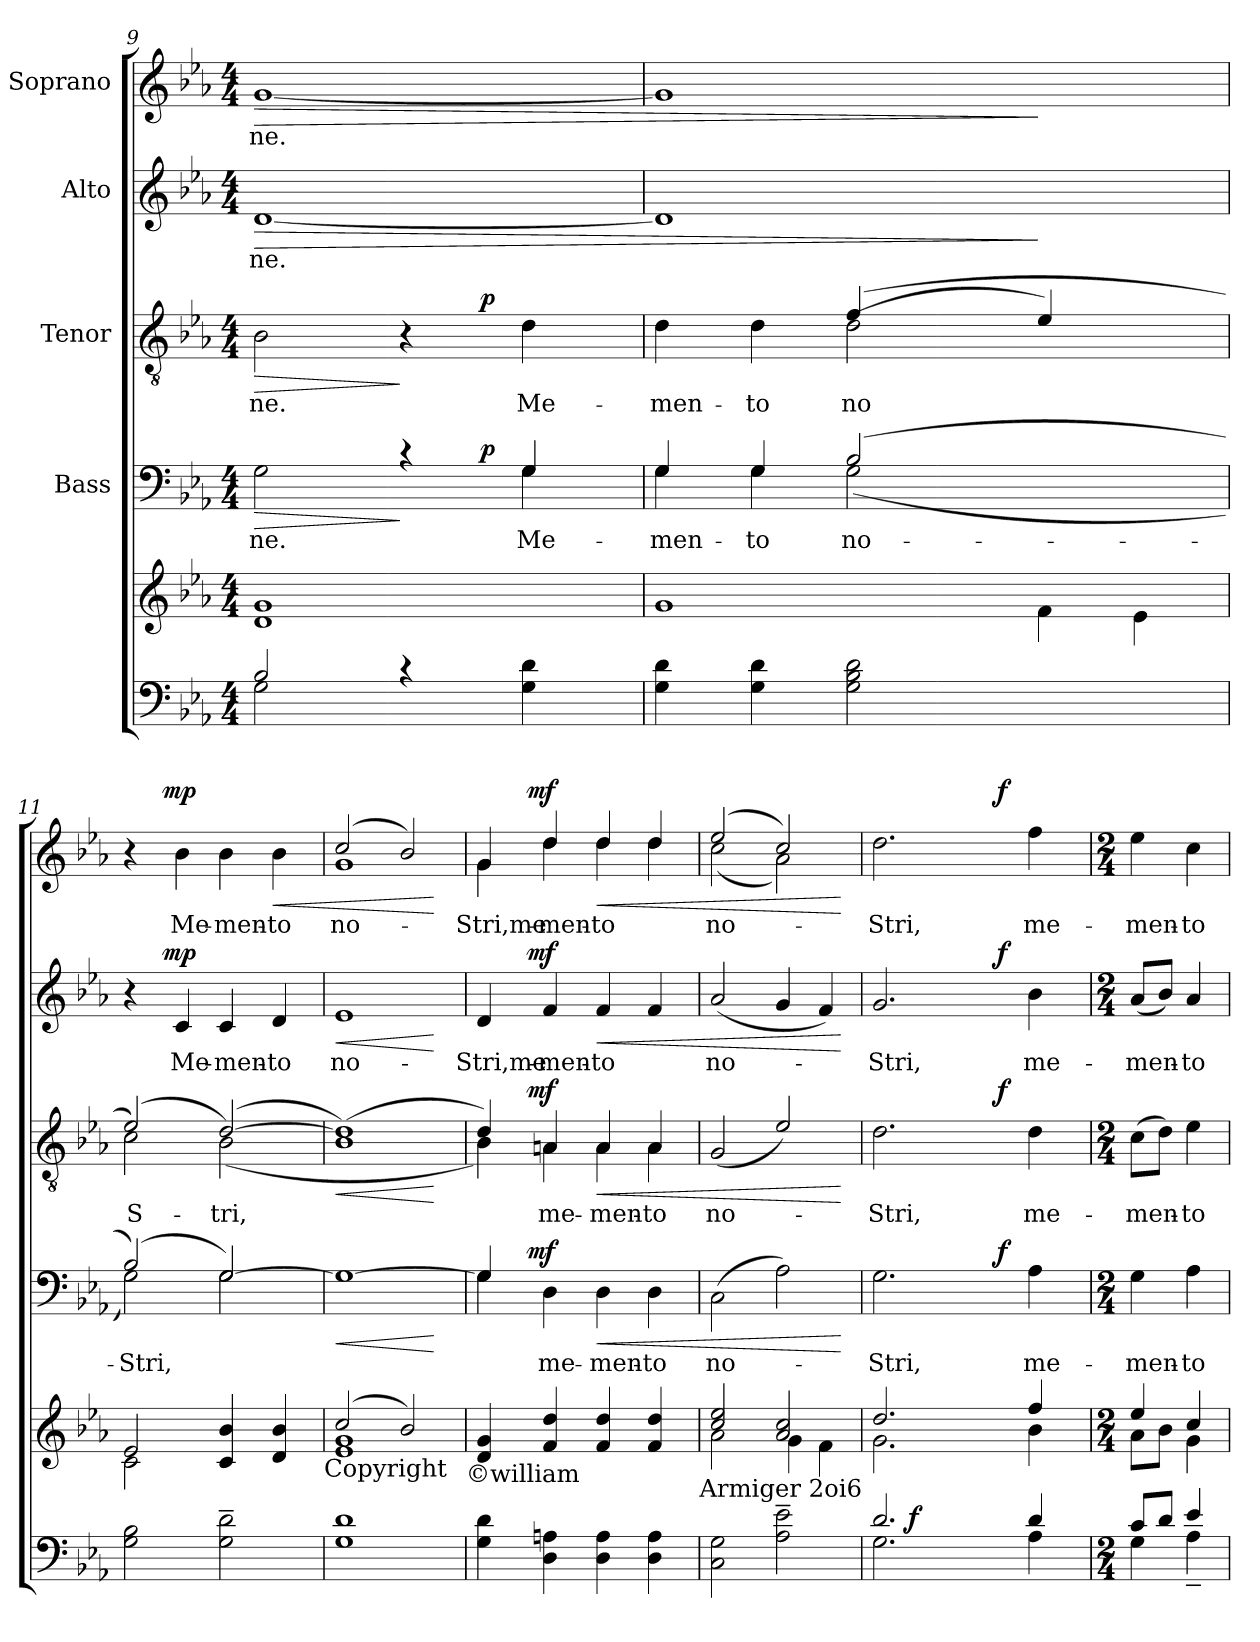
**kern	**kern	**dynam	**kern	**text	**dynam	**kern	**text	**dynam	**kern	**text	**dynam	**kern	**text	**dynam
*part5	*part5	*part5	*part4	*part4	*part4	*part3	*part3	*part3	*part2	*part2	*part2	*part1	*part1	*part1
*staff6	*staff5	*staff5/6	*staff4	*staff4	*staff4	*staff3	*staff3	*staff3	*staff2	*staff2	*staff2	*staff1	*staff1	*staff1
*	*	*	*I"Bass	*	*	*I"Tenor	*	*	*I"Alto	*	*	*I"Soprano	*	*
!!LO:LB:g=z
*clefF4	*clefG2	*	*clefF4	*	*	*clefGv2	*	*	*clefG2	*	*	*clefG2	*	*
*k[b-e-a-]	*k[b-e-a-]	*	*k[b-e-a-]	*	*	*k[b-e-a-]	*	*	*k[b-e-a-]	*	*	*k[b-e-a-]	*	*
*E-:	*E-:	*	*E-:	*	*	*E-:	*	*	*E-:	*	*	*E-:	*	*
*M4/4	*M4/4	*	*M4/4	*	*	*M4/4	*	*	*M4/4	*	*	*M4/4	*	*
=9	=9	=9	=9	=9	=9	=9	=9	=9	=9	=9	=9	=9	=9	=9
*^	*	*	*	*	*	*	*	*	*	*	*	*	*	*
!	!	!	!	!	!LO:LY:b	!LO:HP:b	!	!LO:LY:b	!LO:HP:b	!	!LO:LY:b	!LO:HP:b	!	!LO:LY:b	!LO:HP:b
*	*	*	*	*^	*	*	*^	*	*	*	*	*	*	*	*
*	*	*	*	*	*^	*	*	*	*	*	*	*	*	*	*	*	*
2B-/	2G\	1d 1g	.	2G\	2.ryy	2ryy	-ne.	>	2B-\	2ryy	-ne.	>	[<1d	-ne.	>	[<1g	-ne.	>
4rc	2ryy	.	.	4rc	.	8.ryy	.	]	4r	8.ryy	.	]	.	.	.	.	.	.
!	!	!	!	!	!	!	!	!LO:DY:a	!	!	!	!LO:DY:a	!	!	!	!	!	!
.	.	.	.	.	.	4ryy	.	p	.	4ryy	.	p	.	.	.	.	.	.
!	!	!	!	!	!	!	!LO:LY:b	!	!	!	!LO:LY:b	!	!	!	!	!	!	!
4G\ 4d\	.	.	.	4G/	4G\	.	Me-	.	4d\	.	Me-	.	.	.	.	.	.	.
.	.	.	.	.	.	16ryy	.	.	.	16ryy	.	.	.	.	.	.	.	.
=10	=10	=10	=10	=10	=10	=10	=10	=10	=10	=10	=10	=10	=10	=10	=10	=10	=10	=10
!	!	!	!	!	!	!	!LO:LY:b	!	!	!	!LO:LY:b	!	!	!	!	!	!	!
*v	*v	*	*	*	*v	*v	*	*	*	*	*	*	*	*	*	*	*	*
4G\ 4d\	1g	.	4G/	4G\	-men-	.	4d\	2ryy	-men-	.	1d]	.	.	1g]	.	.
!	!	!	!	!	!LO:LY:b:rj	!	!	!	!LO:LY:b:rj	!	!	!	!	!	!	!
4G\ 4d\	.	.	4G/	4G\	-to	.	4d\	.	-to	.	.	.	.	.	.	.
!	!	!	!	!	!LO:LY:b	!	!	!	!LO:LY:b	!	!	!	!	!	!	!
2G\ 2B-\ 2d\	.	.	(2B-/	(<2G\	no-	.	(4f/	(<2d\	no	.	.	.	.	.	.	.
.	.	.	.	.	.	.	4ryy	.	.	.	.	.	.	.	.	.
2ryy	4f\	.	2ryy	2ryy	.	.	2ryy	4e-/)	.	.	2ryy	.	]	2ryy	.	]
.	4e-\	.	.	.	.	.	.	4ryy	.	.	.	.	.	.	.	.
=11	=11	=11	=11	=11	=11	=11	=11	=11	=11	=11	=11	=11	=11	=11	=11	=11
*	*^	*	*	*	*	*	*	*	*	*	*	*	*	*	*	*
!	!	!	!	!	!	!LO:LY:b	!	!	!	!LO:LY:b	!	!	!	!	!	!	!
*	*	*	*	*	*	*	*	*	*	*	*	*^	*	*	*^	*	*
2G\ 2B-\	2e-/	2c\	.	(2B-/)	2G\)	-Stri,	.	(<2c\)	(<2e-/	S-	.	4r	8..ryy	.	.	4r	8..ryy	.	.
!	!	!	!	!	!	!	!	!	!	!	!	!	!	!	!LO:DY:a	!	!	!	!LO:DY:a
.	.	.	.	.	.	.	.	.	.	.	.	.	2ryy	.	mp	.	2ryy	.	mp
!	!	!	!	!	!	!	!	!	!	!	!	!	!	!LO:LY:b	!	!	!	!LO:LY:b	!
.	.	.	.	.	.	.	.	.	.	.	.	4c/	.	Me-	.	4b-\	.	Me-	.
!	!	!	!	!	!	!	!	!	!	!LO:LY:b:rj	!	!	!	!LO:LY:b	!	!	!	!LO:LY:b	!
2G\~> 2d\~>	4c/ 4b-/	2ryy	.	[>2G/)	2G\	.	.	([>2d/	(<2B-\)	tri,	.	4c/	.	-men-	.	4b-\	.	-men-	.
.	.	.	.	.	.	.	.	.	.	.	.	.	4ryy	.	.	.	4ryy	.	.
!	!	!	!	!	!	!	!	!	!	!	!	!	!	!LO:LY:b:rj	!	!	!	!LO:LY:b:rj	!LO:HP:b
.	4d/ 4b-/	.	.	.	.	.	.	.	.	.	.	4d/	.	-to	.	4b-\	.	-to	<
.	.	.	.	.	.	.	.	.	.	.	.	.	32ryy	.	.	.	32ryy	.	.
!	!	!LO:TX:b:t=Copyright	!	!	!	!	!	!	!	!	!	!	!	!	!	!	!	!	!
=12	=12	=12	=12	=12	=12	=12	=12	=12	=12	=12	=12	=12	=12	=12	=12	=12	=12	=12	=12
!	!	!	!	!	!	!	!LO:HP:b	!	!	!	!LO:HP:b	!	!	!LO:LY:b	!LO:HP:b	!	!	!LO:LY:b	!
*	*	*	*	*v	*v	*	*	*	*	*	*	*v	*v	*	*	*	*	*	*
*	*	*	*	*	*	*	*v	*v	*	*	*	*	*	*	*	*	*
1G 1d	(2cc/	1e- 1g	.	1G_	.	<	(>1B- 1d])	.	<	1e-	no-	<	(2cc/	1g	no-	.
.	2b-/)	.	.	.	.	.	.	.	.	.	.	.	2b-/)	.	.	.
*	*v	*v	*	*	*	*	*	*	*	*	*	*	*v	*v	*	*
.	.	.	.	.	[	.	.	[	.	.	[	.	.	[
!	!LO:TX:b:t=©william	!	!	!	!	!	!	!	!	!	!	!	!	!
=13	=13	=13	=13	=13	=13	=13	=13	=13	=13	=13	=13	=13	=13	=13
*	*	*	*^	*	*	*^	*	*	*	*	*	*	*	*
!	!	!	!	!	!	!	!	!	!	!	!	!LO:LY:b	!	!	!LO:LY:b	!
*	*	*	*	*^	*	*	*	*^	*	*	*^	*	*	*^	*	*
*	*	*	*	*	*	*	*	*	*	*	*	*	*	*	*	*	*	*^	*	*
4G\ 4d\	4d/ 4g/	.	4G/]	4G\	8..ryy	.	.	4d/)	4B-\)	8..ryy	.	.	4d/	8..ryy	-Stri,me-	.	4g/	4g\	8..ryy	-Stri,me-	.
!	!	!	!	!	!	!	!LO:DY:a	!	!	!	!	!LO:DY:a	!	!	!	!LO:DY:a	!	!	!	!	!LO:DY:a
.	.	.	.	.	2ryy	.	mf	.	.	2ryy	.	mf	.	2ryy	.	mf	.	.	2ryy	.	mf
!	!	!	!	!	!	!LO:LY:b	!	!	!	!	!LO:LY:b	!	!	!	!LO:LY:b	!	!	!	!	!LO:LY:b	!
4D\ 4An\	4f/ 4dd/	.	4D\	2.ryy	.	me-	.	4An/	4A\	.	-me-	.	4f/	.	-men-	.	4dd/	4dd\	.	-men-	.
!	!	!	!	!	!	!LO:LY:b	!LO:HP:b	!	!	!	!LO:LY:b	!LO:HP:b	!	!	!LO:LY:b	!LO:HP:b	!	!	!	!LO:LY:b	!LO:HP:b
4D\ 4A\	4f/ 4dd/	.	4D\	.	.	-men-	<	4A/	4A\	.	-men-	<	4f/	.	-to	<	4dd/	4dd\	.	-to	<
.	.	.	.	.	4ryy	.	.	.	.	4ryy	.	.	.	4ryy	.	.	.	.	4ryy	.	.
!	!	!	!	!	!	!LO:LY:b:rj	!	!	!	!	!LO:LY:b:rj	!	!	!	!	!	!	!	!	!	!
4D\ 4A\	4f/ 4dd/	.	4D\	.	.	-to	.	4A/	4A\	.	-to	.	4f/	.	.	.	4dd/	4dd\	.	.	.
.	.	.	.	.	32ryy	.	.	.	.	32ryy	.	.	.	32ryy	.	.	.	.	32ryy	.	.
!	!LO:TX:b:t=Armiger 2oi6	!	!	!	!	!	!	!	!	!	!	!	!	!	!	!	!	!	!	!	!
=14	=14	=14	=14	=14	=14	=14	=14	=14	=14	=14	=14	=14	=14	=14	=14	=14	=14	=14	=14	=14	=14
*	*^	*	*	*	*	*	*	*	*	*	*	*	*	*	*	*	*	*	*	*	*
!	!	!	!	!	!	!	!LO:LY:b	!	!	!	!	!LO:LY:b	!	!	!	!LO:LY:b	!	!	!	!	!LO:LY:b	!
*	*	*	*	*v	*v	*v	*	*	*	*	*	*	*	*v	*v	*	*	*	*v	*v	*	*
*	*	*	*	*	*	*	*v	*v	*v	*	*	*	*	*	*	*	*	*
2C\ 2G\	2cc/ 2ee-/	2a-\	.	(>2C\	no-	.	(2G/	no-	.	(2a-/	no-	.	(2ee-/	(<2cc\	no-	.
2A-\~> 2e-\~>	2a-/ 2cc/	4g\	.	2A-\)	.	.	2e-/)	.	.	4g/	.	.	2cc/)	2a-\)	.	.
.	.	4f\	.	.	.	.	.	.	.	4f/)	.	.	.	.	.	.
*	*v	*v	*	*	*	*	*	*	*	*	*	*	*v	*v	*	*
.	.	.	.	.	[	.	.	[	.	.	[	.	.	[
=15	=15	=15	=15	=15	=15	=15	=15	=15	=15	=15	=15	=15	=15	=15
*^	*^	*	*	*	*	*	*	*	*	*	*	*	*	*
!	!	!	!	!	!	!LO:LY:b	!	!	!LO:LY:b	!	!	!LO:LY:b	!	!	!LO:LY:b	!
*	*^	*	*	*	*^	*	*	*^	*	*	*^	*	*	*^	*	*
2.d/	2.G\	8.ryy	2.dd/	2.g\	.	2.G\	2ryy	-Stri,	.	2.d\	2ryy	-Stri,	.	2.g/	2ryy	-Stri,	.	2.dd\	2ryy	-Stri,	.
!	!	!	!	!	!LO:DY:a=2	!	!	!	!	!	!	!	!	!	!	!	!	!	!	!	!
.	.	2ryy	.	.	f	.	.	.	.	.	.	.	.	.	.	.	.	.	.	.	.
.	.	.	.	.	.	.	8ryy	.	.	.	8ryy	.	.	.	8ryy	.	.	.	8ryy	.	.
.	.	.	.	.	.	.	32ryy	.	.	.	32ryy	.	.	.	32ryy	.	.	.	32ryy	.	.
!	!	!	!	!	!	!	!	!	!LO:DY:a	!	!	!	!LO:DY:a	!	!	!	!LO:DY:a	!	!	!	!LO:DY:a
.	.	.	.	.	.	.	4ryy	.	f	.	4ryy	.	f	.	4ryy	.	f	.	4ryy	.	f
.	.	4ryy	.	.	.	.	.	.	.	.	.	.	.	.	.	.	.	.	.	.	.
!	!	!	!	!	!	!	!	!LO:LY:b	!	!	!	!LO:LY:b	!	!	!	!LO:LY:b	!	!	!	!LO:LY:b	!
4d/	4A-\	.	4ff/	4b-\	.	4A-\	.	me-	.	4d\	.	me-	.	4b-\	.	me-	.	4ff\	.	me-	.
.	.	.	.	.	.	.	16.ryy	.	.	.	16.ryy	.	.	.	16.ryy	.	.	.	16.ryy	.	.
.	.	16ryy	.	.	.	.	.	.	.	.	.	.	.	.	.	.	.	.	.	.	.
*	*	*	*	*	*	*v	*v	*	*	*	*	*	*	*v	*v	*	*	*v	*v	*	*
*v	*v	*v	*	*	*	*	*	*	*v	*v	*	*	*	*	*	*	*	*
=16	=16	=16	=16	=16	=16	=16	=16	=16	=16	=16	=16	=16	=16	=16	=16
*M2/4	*M2/4	*	*	*M2/4	*	*	*M2/4	*	*	*M2/4	*	*	*M2/4	*	*
*^	*	*	*	*^	*	*	*^	*	*	*^	*	*	*^	*	*
*	*^	*	*	*	*	*	*	*	*	*	*	*	*	*	*	*	*	*	*	*
!	!	!	!	!	!	!	!	!LO:LY:b	!	!	!	!LO:LY:b	!	!	!	!LO:LY:b	!	!	!	!LO:LY:b	!
*	*	*	*	*	*	*v	*v	*	*	*	*	*	*	*v	*v	*	*	*v	*v	*	*
*	*v	*v	*	*	*	*	*	*	*v	*v	*	*	*	*	*	*	*	*
8c/L	4G\	4ee-/	8a-\L	.	4G\	-men-	.	(>8c\L	-men-	.	(<8a-/L	-men-	.	4ee-\	-men-	.
8d/J	.	.	8b-\J	.	.	.	.	8d\J)	.	.	8b-/J)	.	.	.	.	.
!	!	!	!	!	!	!LO:LY:b	!	!	!LO:LY:b	!	!	!LO:LY:b	!	!	!LO:LY:b	!
4e-/	4A-~<\	4cc/	4g\	.	4A-\	-to	.	4e-\	-to	.	4a-/	-to	.	4cc\	-to	.
*v	*v	*	*	*	*	*	*	*	*	*	*	*	*	*	*	*
*	*v	*v	*	*	*	*	*	*	*	*	*	*	*	*	*
=	=	=	=	=	=	=	=	=	=	=	=	=	=	=
*-	*-	*-	*-	*-	*-	*-	*-	*-	*-	*-	*-	*-	*-	*-
